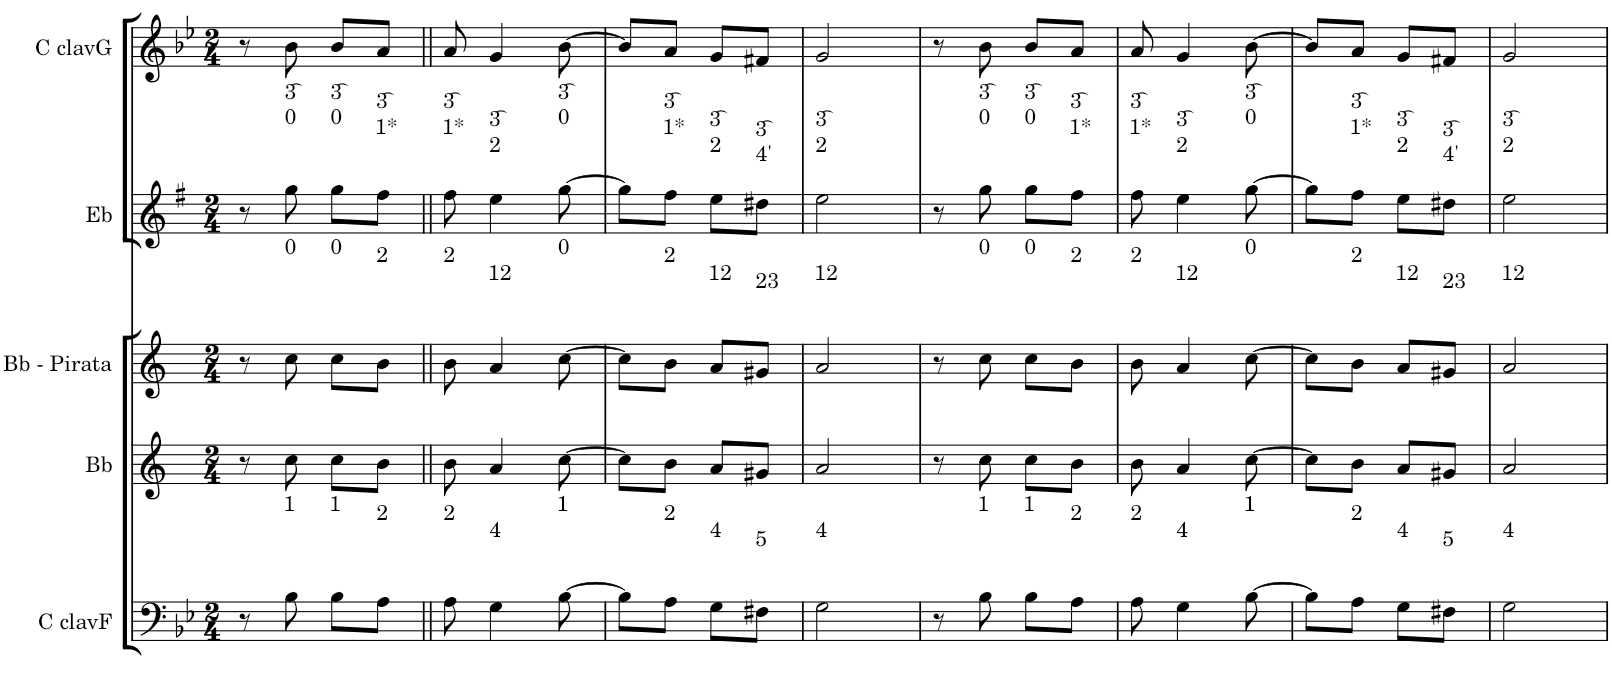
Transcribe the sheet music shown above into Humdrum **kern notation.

**kern	**kern	**kern	**kern	**kern
*part5	*part4	*part3	*part2	*part1
*staff5	*staff4	*staff3	*staff2	*staff1
*I"C clavF	*I"Bb	*I"Bb - Pirata	*I"Eb	*I"C clavG
*clefF4	*clefG2	*clefG2	*clefG2	*clefG2
*	*Trd1c2	*Trd1c2	*Trd5c9	*
*k[b-e-]	*k[]	*k[]	*k[f#]	*k[b-e-]
*B-:	*	*	*G:	*B-:
*M2/4	*M2/4	*M2/4	*M2/4	*M2/4
=1	=1	=1	=1	=1
8r	8r	8r	8r	8r
!	!	!	!LO:TX:a:t=3͡	!
!	!	!	!LO:TX:a:t=0	!
!	!	!LO:TX:a:t=0	!	!
!LO:TX:a:t=1	!	!	!	!
8B-\	8cc\	8cc\	8gg\	8b-\
!	!	!	!LO:TX:a:t=3͡	!
!	!	!	!LO:TX:a:t=0	!
!	!	!LO:TX:a:t=0	!	!
!LO:TX:a:t=1	!	!	!	!
8B-\L	8cc\L	8cc\L	8gg\L	8b-/L
!	!	!	!LO:TX:a:t=3͡	!
!	!	!	!LO:TX:a:t=1*	!
!	!	!LO:TX:a:t=2	!	!
!LO:TX:a:t=2	!	!	!	!
8A\J	8b\J	8b\J	8ff#\J	8a/J
=2||	=2||	=2||	=2||	=2||
!	!	!	!LO:TX:a:t=3͡	!
!	!	!	!LO:TX:a:t=1*	!
!	!	!LO:TX:a:t=2	!	!
!LO:TX:a:t=2	!	!	!	!
8A\	8b\	8b\	8ff#\	8a/
!	!	!	!LO:TX:a:t=3͡	!
!	!	!	!LO:TX:a:t=2	!
!	!	!LO:TX:a:t=12	!	!
!LO:TX:a:t=4	!	!	!	!
4G\	4a/	4a/	4ee\	4g/
!	!	!	!LO:TX:a:t=3͡	!
!	!	!	!LO:TX:a:t=0	!
!	!	!LO:TX:a:t=0	!	!
!LO:TX:a:t=1	!	!	!	!
[>8B-\	[>8cc\	[>8cc\	[>8gg\	[>8b-\
=3	=3	=3	=3	=3
8B-\L]	8cc\L]	8cc\L]	8gg\L]	8b-/L]
!	!	!	!LO:TX:a:t=3͡	!
!	!	!	!LO:TX:a:t=1*	!
!	!	!LO:TX:a:t=2	!	!
!LO:TX:a:t=2	!	!	!	!
8A\J	8b\J	8b\J	8ff#\J	8a/J
!	!	!	!LO:TX:a:t=3͡	!
!	!	!	!LO:TX:a:t=2	!
!	!	!LO:TX:a:t=12	!	!
!LO:TX:a:t=4	!	!	!	!
8G\L	8a/L	8a/L	8ee\L	8g/L
!	!	!	!LO:TX:a:t=3͡	!
!	!	!	!LO:TX:a:t=4'	!
!	!	!LO:TX:a:t=23	!	!
!LO:TX:a:t=5	!	!	!	!
8F#X\J	8g#X/J	8g#X/J	8dd#X\J	8f#X/J
=4	=4	=4	=4	=4
!	!	!	!LO:TX:a:t=3͡	!
!	!	!	!LO:TX:a:t=2	!
!	!	!LO:TX:a:t=12	!	!
!LO:TX:a:t=4	!	!	!	!
2G\	2a/	2a/	2ee\	2g/
=5	=5	=5	=5	=5
8r	8r	8r	8r	8r
!	!	!	!LO:TX:a:t=3͡	!
!	!	!	!LO:TX:a:t=0	!
!	!	!LO:TX:a:t=0	!	!
!LO:TX:a:t=1	!	!	!	!
8B-\	8cc\	8cc\	8gg\	8b-\
!	!	!	!LO:TX:a:t=3͡	!
!	!	!	!LO:TX:a:t=0	!
!	!	!LO:TX:a:t=0	!	!
!LO:TX:a:t=1	!	!	!	!
8B-\L	8cc\L	8cc\L	8gg\L	8b-/L
!	!	!	!LO:TX:a:t=3͡	!
!	!	!	!LO:TX:a:t=1*	!
!	!	!LO:TX:a:t=2	!	!
!LO:TX:a:t=2	!	!	!	!
8A\J	8b\J	8b\J	8ff#\J	8a/J
=6	=6	=6	=6	=6
!	!	!	!LO:TX:a:t=3͡	!
!	!	!	!LO:TX:a:t=1*	!
!	!	!LO:TX:a:t=2	!	!
!LO:TX:a:t=2	!	!	!	!
8A\	8b\	8b\	8ff#\	8a/
!	!	!	!LO:TX:a:t=3͡	!
!	!	!	!LO:TX:a:t=2	!
!	!	!LO:TX:a:t=12	!	!
!LO:TX:a:t=4	!	!	!	!
4G\	4a/	4a/	4ee\	4g/
!	!	!	!LO:TX:a:t=3͡	!
!	!	!	!LO:TX:a:t=0	!
!	!	!LO:TX:a:t=0	!	!
!LO:TX:a:t=1	!	!	!	!
[>8B-\	[>8cc\	[>8cc\	[>8gg\	[>8b-\
=7	=7	=7	=7	=7
8B-\L]	8cc\L]	8cc\L]	8gg\L]	8b-/L]
!	!	!	!LO:TX:a:t=3͡	!
!	!	!	!LO:TX:a:t=1*	!
!	!	!LO:TX:a:t=2	!	!
!LO:TX:a:t=2	!	!	!	!
8A\J	8b\J	8b\J	8ff#\J	8a/J
!	!	!	!LO:TX:a:t=3͡	!
!	!	!	!LO:TX:a:t=2	!
!	!	!LO:TX:a:t=12	!	!
!LO:TX:a:t=4	!	!	!	!
8G\L	8a/L	8a/L	8ee\L	8g/L
!	!	!	!LO:TX:a:t=3͡	!
!	!	!	!LO:TX:a:t=4'	!
!	!	!LO:TX:a:t=23	!	!
!LO:TX:a:t=5	!	!	!	!
8F#X\J	8g#X/J	8g#X/J	8dd#X\J	8f#X/J
=8	=8	=8	=8	=8
!	!	!	!LO:TX:a:t=3͡	!
!	!	!	!LO:TX:a:t=2	!
!	!	!LO:TX:a:t=12	!	!
!LO:TX:a:t=4	!	!	!	!
2G\	2a/	2a/	2ee\	2g/
=	=	=	=	=
*-	*-	*-	*-	*-
